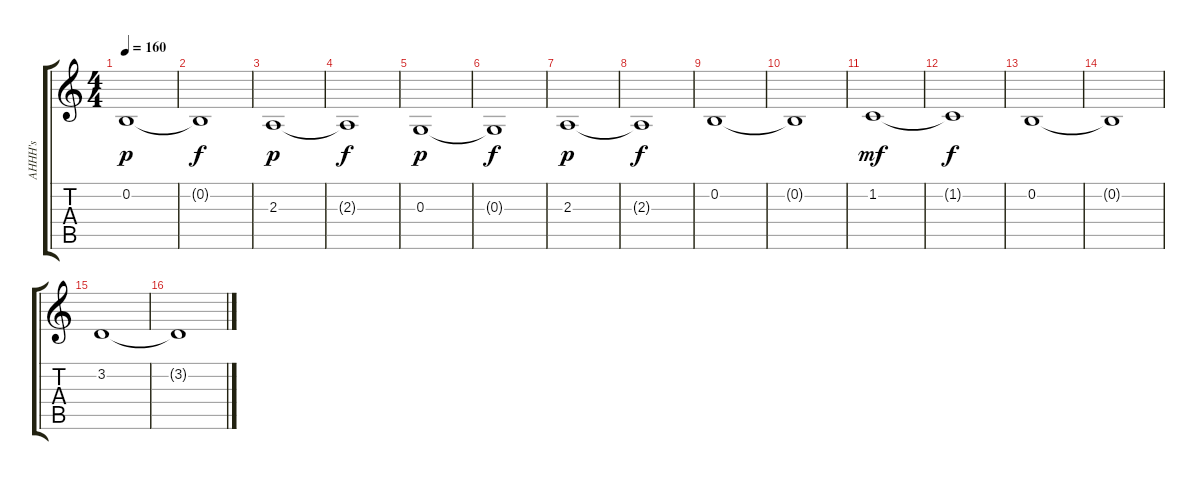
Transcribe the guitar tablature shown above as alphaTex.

\track ("AHHH's" "AHHH's") {instrument choiraahs}
\staff {score tabs}
\tuning (E4 B3 G3 D3 A2 E2) {hide}
\ts (4 4)
\tempo 160
\clef g2
\ks c
0.2.1{dy p} |
0.2{t}.1{dy f} |
2.3.1{dy p} |
2.3{t}.1{dy f} |
0.3.1{dy p} |
0.3{t}.1{dy f} |
2.3.1{dy p} |
2.3{t}.1{dy f} |
0.2.1 |
0.2{t}.1 |
1.2.1{dy mf} |
1.2{t}.1{dy f} |
0.2.1 |
0.2{t}.1 |
3.2.1 |
3.2{t}.1
